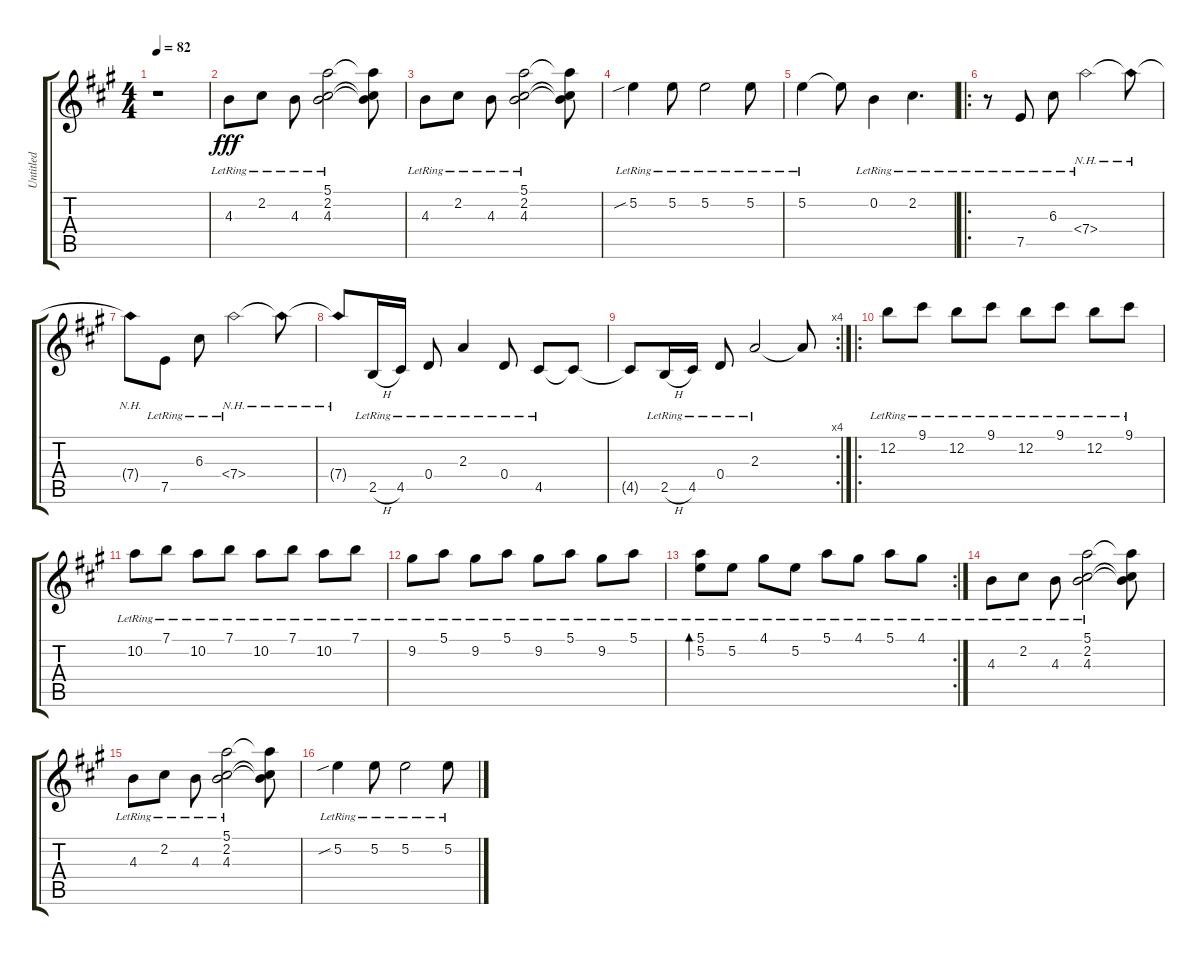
\track ("Untitled" "Untitled") {instrument electricguitarjazz}
\staff {score tabs}
\tuning (E4 B3 G3 D3 A2 E2) {hide}
\ts (4 4)
\tempo 82
\clef g2
\ks a
r.1{dy fff instrument electricguitarjazz} |
4.3{lr}.8 2.2{lr}.8 4.3{lr}.8 (5.1{lr} 2.2{lr} 4.3{lr}).2 (5.1{t} 2.2{t} 4.3{t}).8 |
4.3{lr}.8 2.2{lr}.8 4.3{lr}.8 (5.1{lr} 2.2{lr} 4.3{lr}).2 (5.1{t} 2.2{t} 4.3{t}).8 |
5.2{sib lr}.4 5.2{lr}.8 5.2{lr}.2 5.2{lr}.8 |
5.2{lr}.4 5.2{t}.8 0.2{lr}.4 2.2{lr}.4{d} |
\ro
r.8 7.5{lr}.8 6.3{lr}.8 7.4{nh lr}.2 7.4{nh t}.8 |
7.4{nh t}.8 7.5{lr}.8 6.3{lr}.8 7.4{nh lr}.2 7.4{nh t}.8 |
7.4{nh t}.8 2.5{h lr}.16 4.5{lr}.16 0.4{lr}.8 2.3{lr}.4 0.4{lr}.8 4.5{lr}.8 4.5{t}.8 |
\rc 4
4.5{t}.8 2.5{h lr}.16 4.5{lr}.16 0.4{lr}.8 2.3{lr}.2 2.3{t}.8 |
\ro
12.2{lr}.8 9.1{lr}.8 12.2{lr}.8 9.1{lr}.8 12.2{lr}.8 9.1{lr}.8 12.2{lr}.8 9.1{lr}.8 |
10.2{lr}.8 7.1{lr}.8 10.2{lr}.8 7.1{lr}.8 10.2{lr}.8 7.1{lr}.8 10.2{lr}.8 7.1{lr}.8 |
9.2{lr}.8 5.1{lr}.8 9.2{lr}.8 5.1{lr}.8 9.2{lr}.8 5.1{lr}.8 9.2{lr}.8 5.1{lr}.8 |
\rc 2
(5.1{lr} 5.2{lr}).8{bd 30} 5.2{lr}.8 4.1{lr}.8 5.2{lr}.8 5.1{lr}.8 4.1{lr}.8 5.1{lr}.8 4.1{lr}.8 |
4.3{lr}.8 2.2{lr}.8 4.3{lr}.8 (5.1{lr} 2.2{lr} 4.3{lr}).2 (5.1{t} 2.2{t} 4.3{t}).8 |
4.3{lr}.8 2.2{lr}.8 4.3{lr}.8 (5.1{lr} 2.2{lr} 4.3{lr}).2 (5.1{t} 2.2{t} 4.3{t}).8 |
5.2{sib lr}.4 5.2{lr}.8 5.2{lr}.2 5.2{lr}.8
